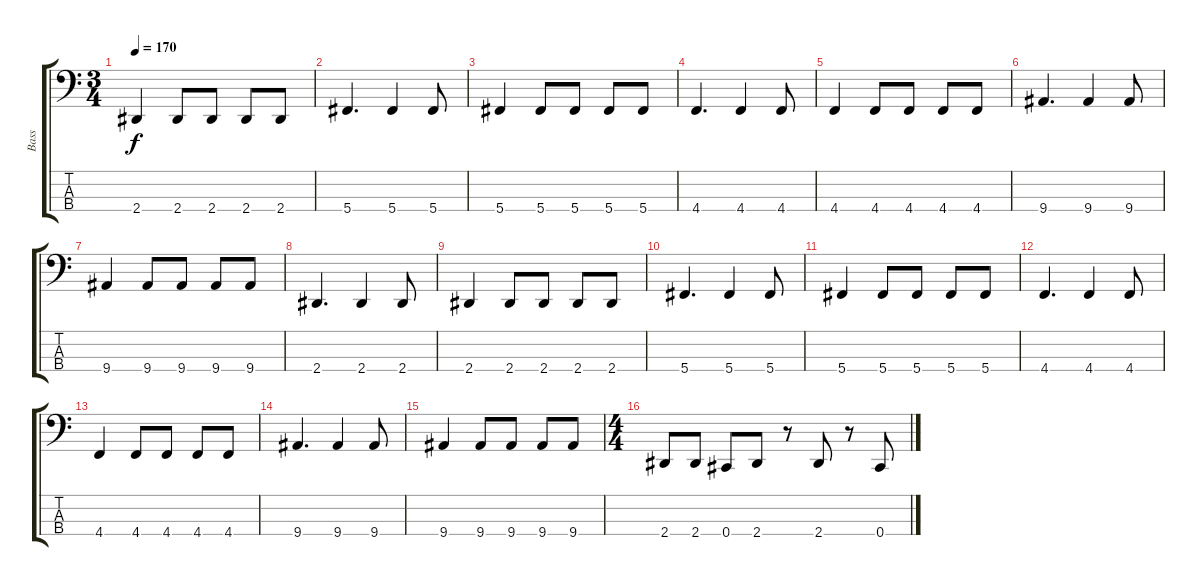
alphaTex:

\track ("Bass" "Bass") {instrument electricbassfinger}
\staff {score tabs}
\tuning (E2 B1 Gb1 Db1) {hide}
\ts (3 4)
\tempo 170
\clef f4
\ks c
2.4.4{dy f} 2.4.8 2.4.8 2.4.8 2.4.8 |
5.4.4{d} 5.4.4 5.4.8 |
5.4.4 5.4.8 5.4.8 5.4.8 5.4.8 |
4.4.4{d} 4.4.4 4.4.8 |
4.4.4 4.4.8 4.4.8 4.4.8 4.4.8 |
9.4.4{d} 9.4.4 9.4.8 |
9.4.4 9.4.8 9.4.8 9.4.8 9.4.8 |
2.4.4{d} 2.4.4 2.4.8 |
2.4.4 2.4.8 2.4.8 2.4.8 2.4.8 |
5.4.4{d} 5.4.4 5.4.8 |
5.4.4 5.4.8 5.4.8 5.4.8 5.4.8 |
4.4.4{d} 4.4.4 4.4.8 |
4.4.4 4.4.8 4.4.8 4.4.8 4.4.8 |
9.4.4{d} 9.4.4 9.4.8 |
9.4.4 9.4.8 9.4.8 9.4.8 9.4.8 |
\ts (4 4)
2.4.8 2.4.8 0.4.8 2.4.8 r.8 2.4.8 r.8 0.4.8
